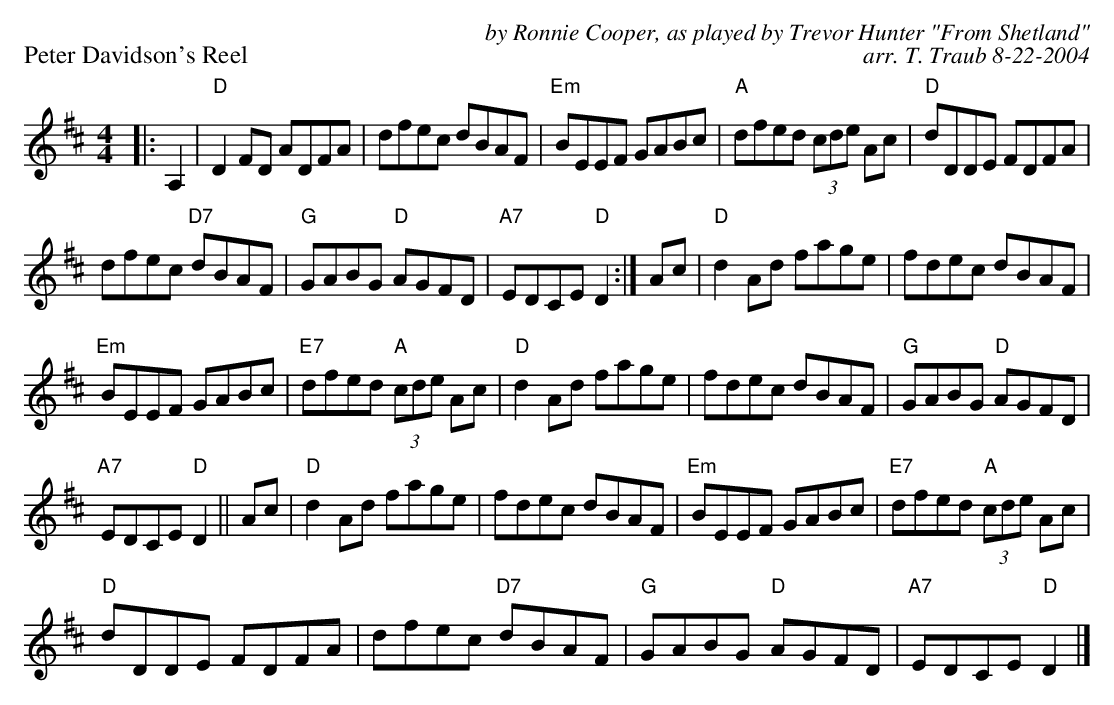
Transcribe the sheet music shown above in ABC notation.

X:1
P: Peter Davidson's Reel
C: by Ronnie Cooper, as played by Trevor Hunter "From Shetland"
C: arr. T. Traub 8-22-2004
M: 4/4
L: 1/8
K: D
|: A,2|"D"D2 FD ADFA|dfec dBAF|"Em"BEEF GABc|"A"dfed (3cde Ac|"D"dDDE FDFA|
dfec "D7"dBAF|"G"GABG "D"AGFD|"A7"EDCE "D"D2 :|Ac|"D"d2 Ad fage|fdec dBAF|
"Em"BEEF GABc|"E7"dfed "A"(3cde Ac|"D"d2 Ad fage|fdec dBAF|"G"GABG "D"AGFD|
"A7"EDCE "D"D2 ||Ac|"D"d2 Ad fage|fdec dBAF|"Em"BEEF GABc|"E7"dfed "A"(3cde Ac|
"D"dDDE FDFA|dfec "D7"dBAF|"G"GABG "D"AGFD|"A7"EDCE "D"D2 |]
